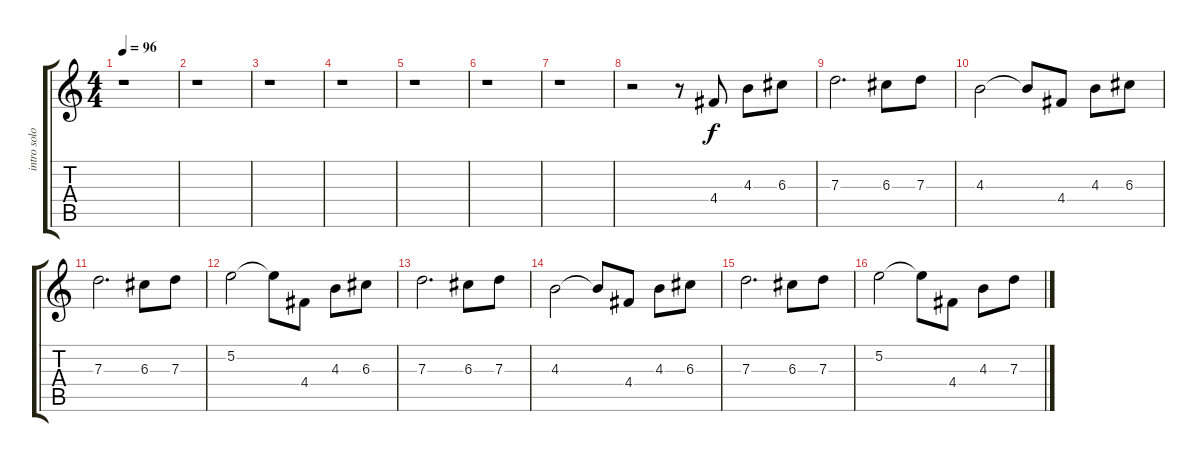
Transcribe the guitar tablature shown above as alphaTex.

\track ("intro solo" "intro solo") {instrument electricguitarclean}
\staff {score tabs}
\tuning (E4 B3 G3 D3 A2 E2) {hide}
\ts (4 4)
\tempo 96
\clef g2
\ks c
r.1{dy f instrument electricguitarclean} |
r.1 |
r.1 |
r.1 |
r.1 |
r.1 |
r.1 |
r.2 r.8 4.4.8 4.3.8 6.3.8 |
7.3.2{d} 6.3.8 7.3.8 |
4.3.2 4.3{t}.8 4.4.8 4.3.8 6.3.8 |
7.3.2{d} 6.3.8 7.3.8 |
5.2.2 5.2{t}.8 4.4.8 4.3.8 6.3.8 |
7.3.2{d} 6.3.8 7.3.8 |
4.3.2 4.3{t}.8 4.4.8 4.3.8 6.3.8 |
7.3.2{d} 6.3.8 7.3.8 |
5.2.2 5.2{t}.8 4.4.8 4.3.8 7.3.8
